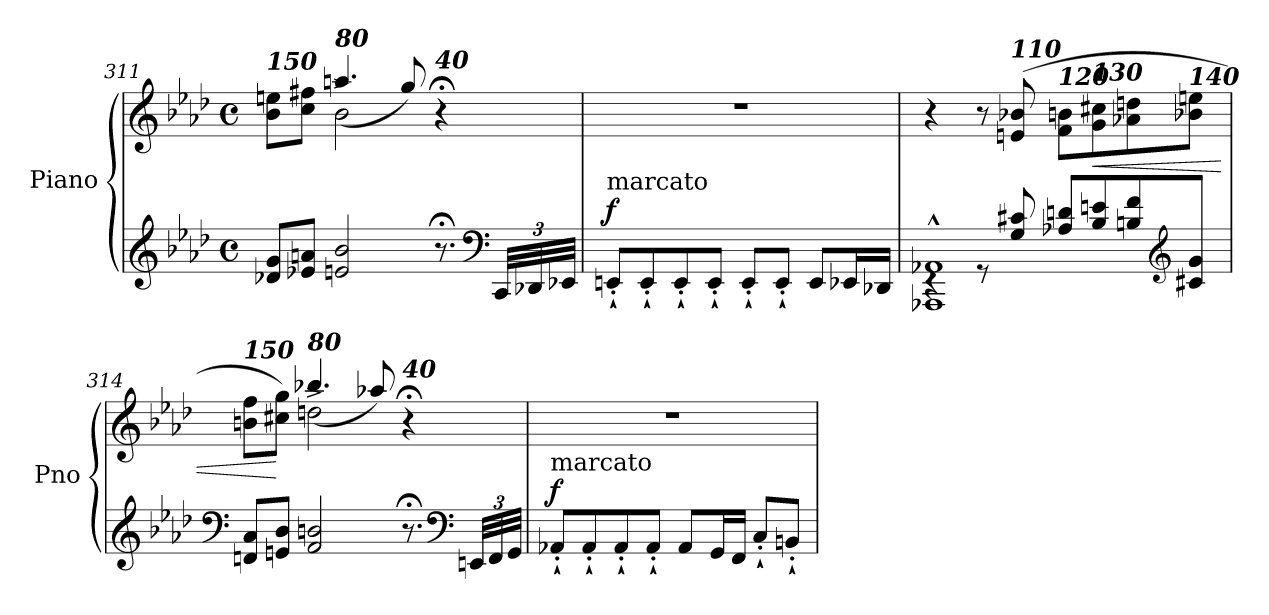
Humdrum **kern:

**kern	**kern	**dynam
*part1	*part1	*part1
*staff2	*staff1	*staff1/2
*I"Piano	*	*
*I'Pno	*	*
!!LO:PB:g=z
*clefG2	*clefG2	*
*k[b-e-a-d-]	*k[b-e-a-d-]	*
*M4/4	*M4/4	*
*met(c)	*met(c)	*
=311	=311	=311
*	*^	*
!	!LO:TX:a:Bi:t=150	!	!
8d-X/ 8g/L	8b-\ 8een\L	4ryy	.
8e-X/ 8an/J	8cc\ 8ff#X\J	.	.
!	!LO:TX:a:Bi:t=80	!	!
2en/ 2b-/	2b-^\	(4.aan/	.
.	.	8gg/)	.
!	!LO:TX:a:Bi:t=40	!	!
8.r;<	4r;<	4ryy	.
*clefF4	*	*	*
*Xbrackettup	*	*	*
48CC/LLL	.	.	.
48DD-X/	.	.	.
48EE-X/JJJ	.	.	.
*	*v	*v	*
=312	=312	=312
!LO:TX:a:t=marcato	!	!
!	!	!LO:DY:a=2
8EEn'`/L	1r	f
8EE'`/	.	.
8EE'`/	.	.
8EE'`/J	.	.
8EE'`/L	.	.
8EE'`/J	.	.
8EE/L	.	.
16EE-X/L	.	.
16DD-X/JJ	.	.
=313	=313	=313
*^	*	*
1AAA-X^^ 1AA-X^^	4rEE	4r	.
.	8rGG	8r	.
!	!	!LO:TX:a:Bi:t=110	!
.	8G/ 8c#X/	(8en/ 8b-X/	.
!	!	!LO:TX:a:Bi:t=120	!
.	8A-X/ 8dn/L	8f\ 8bn\L	.
!	!	!LO:TX:a:Bi:t=130	!
!	!	!	!LO:HP:b
.	8B-/ 8en/	8g\ 8cc#X\	<
.	8Bn/ 8f/	8a-X\ 8ddn\	.
*clefG2	*	*	*
!	!	!LO:TX:a:Bi:t=140	!
.	8c#X/ 8g/J	8b-X\ 8een\J	.
!!LO:LB:g=z
=314	=314	=314	=314
*	*	*^	*
!	!	!LO:TX:a:Bi:t=150	!	!
*v	*v	*	*	*
8dn/ 8a-/L	8bn\ 8ff\L	4ryy	.
8en/ 8b-/J	8cc#X\ 8gg\J)	.	[
!	!LO:TX:a:Bi:t=80	!	!
2f/ 2bn/	2ddn^\	(4.bb-X/	.
.	.	8aa-X/)	.
!	!LO:TX:a:Bi:t=40	!	!
8.r;<	4r;<	4ryy	.
*clefF4	*	*	*
48EEn/LLL	.	.	.
48FF/	.	.	.
48GG/JJJ	.	.	.
*	*v	*v	*
=315	=315	=315
!LO:TX:a:t=marcato	!	!
!	!	!LO:DY:a=2
8AA-X'`/L	1r	f
8AA-'`/	.	.
8AA-'`/	.	.
8AA-'`/J	.	.
8AA-/L	.	.
16GG/L	.	.
16FF/JJ	.	.
8C'`/L	.	.
8BBn'`/J	.	.
=	=	=
*-	*-	*-
